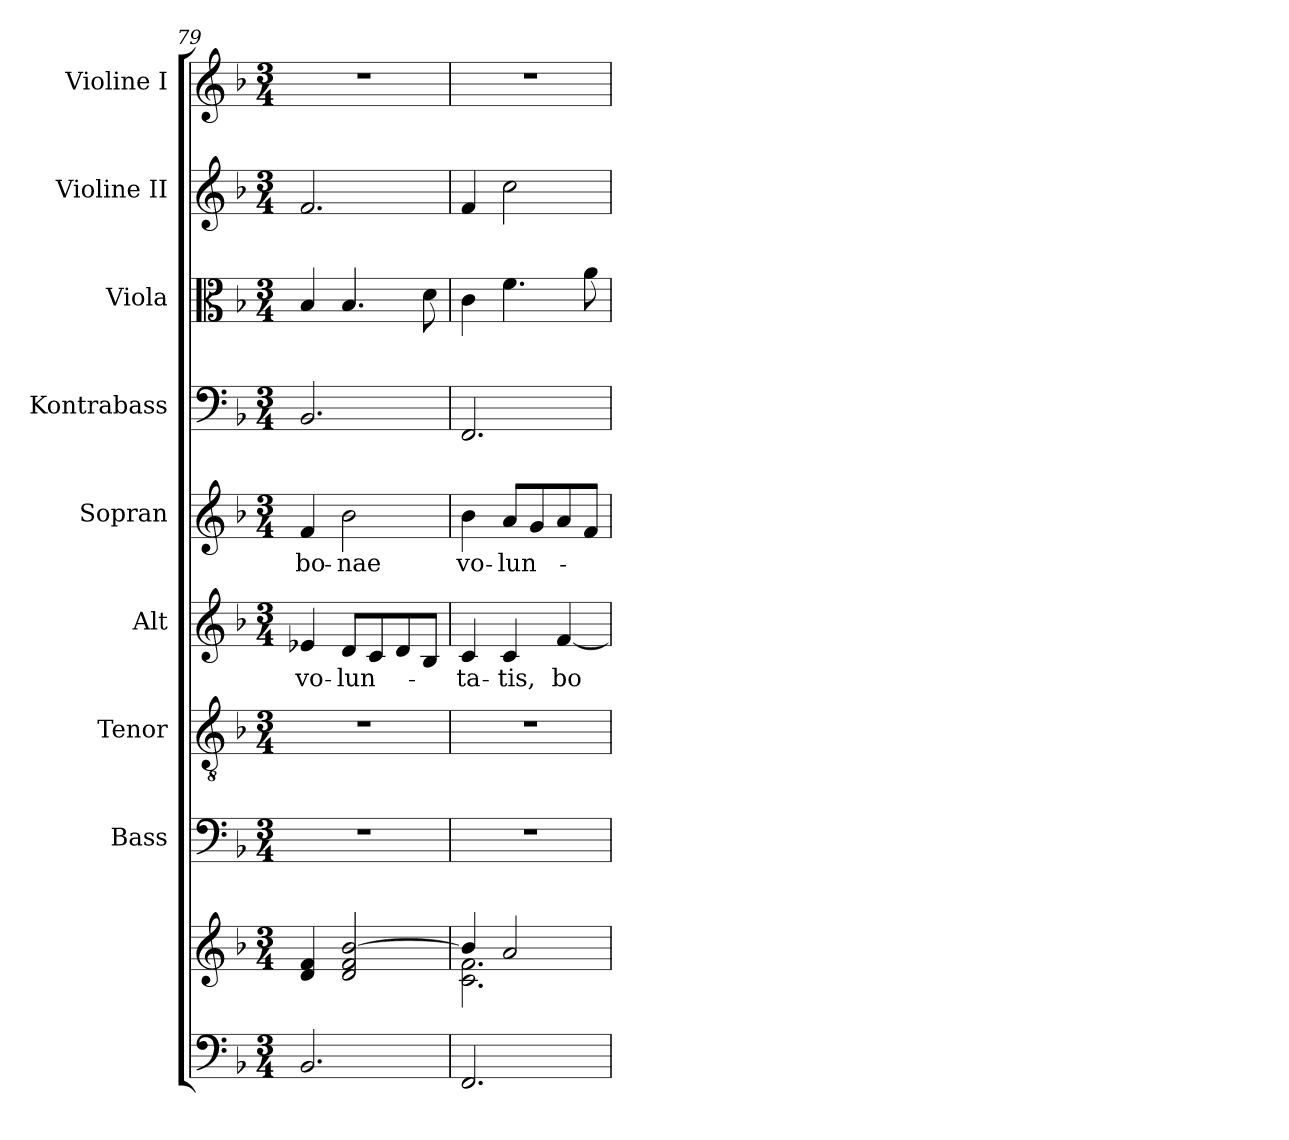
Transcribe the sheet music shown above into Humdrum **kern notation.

**kern	**kern	**kern	**kern	**kern	**text	**kern	**text	**kern	**kern	**kern	**kern
*part9	*part9	*part8	*part7	*part6	*part6	*part5	*part5	*part4	*part3	*part2	*part1
*staff10	*staff9	*staff8	*staff7	*staff6	*staff6	*staff5	*staff5	*staff4	*staff3	*staff2	*staff1
*	*	*I"Bass	*I"Tenor	*I"Alt	*	*I"Sopran	*	*I"Kontrabass	*I"Viola	*I"Violine II	*I"Violine I
*	*	*I'B.	*I'T.	*I'A.	*	*I'S.	*	*I'Kb.	*I'Vla.	*I'Vl. II	*I'Vl. I
*clefF4	*clefG2	*clefF4	*clefGv2	*clefG2	*	*clefG2	*	*clefF4	*clefC3	*clefG2	*clefG2
*	*	*	*	*	*	*	*	*ITrd7c12	*	*	*
*k[b-]	*k[b-]	*k[b-]	*k[b-]	*k[b-]	*	*k[b-]	*	*k[b-]	*k[b-]	*k[b-]	*k[b-]
*F:	*F:	*F:	*F:	*F:	*	*F:	*	*F:	*F:	*F:	*F:
*M3/4	*M3/4	*M3/4	*M3/4	*M3/4	*	*M3/4	*	*M3/4	*M3/4	*M3/4	*M3/4
=79	=79	=79	=79	=79	=79	=79	=79	=79	=79	=79	=79
!	!	!	!	!	!LO:LY:b	!	!LO:LY:b	!	!	!	!
2.BB-/	4d/ 4f/	2.r	2.r	4e-X/	vo-	4f/	bo-	2.BBB-/	4B-/	2.f/	2.r
!	!	!	!	!	!LO:LY:b	!	!LO:LY:b	!	!	!	!
.	2d/ 2f/ [>2b-/	.	.	8d/L	-lun-	2b-\	-nae	.	4.B-/	.	.
.	.	.	.	8c/	.	.	.	.	.	.	.
.	.	.	.	8d/	.	.	.	.	.	.	.
.	.	.	.	8B-/J	.	.	.	.	8d\	.	.
=80	=80	=80	=80	=80	=80	=80	=80	=80	=80	=80	=80
*	*^	*	*	*	*	*	*	*	*	*	*
!	!	!	!	!	!	!LO:LY:b	!	!LO:LY:b	!	!	!	!
2.FF/	4b-/]	2.c\ 2.f\	2.r	2.r	4c/	-ta-	4b-\	vo-	2.FFF/	4c\	4f/	2.r
!	!	!	!	!	!	!LO:LY:b	!	!LO:LY:b	!	!	!	!
.	2a/	.	.	.	4c/	-tis,	8a/L	-lun-	.	4.f\	2cc\	.
.	.	.	.	.	.	.	8g/	.	.	.	.	.
!	!	!	!	!	!	!LO:LY:b	!	!	!	!	!	!
.	.	.	.	.	[4f/	bo-	8a/	.	.	.	.	.
.	.	.	.	.	.	.	8f/J	.	.	8a\	.	.
*	*v	*v	*	*	*	*	*	*	*	*	*	*
=	=	=	=	=	=	=	=	=	=	=	=
*-	*-	*-	*-	*-	*-	*-	*-	*-	*-	*-	*-
